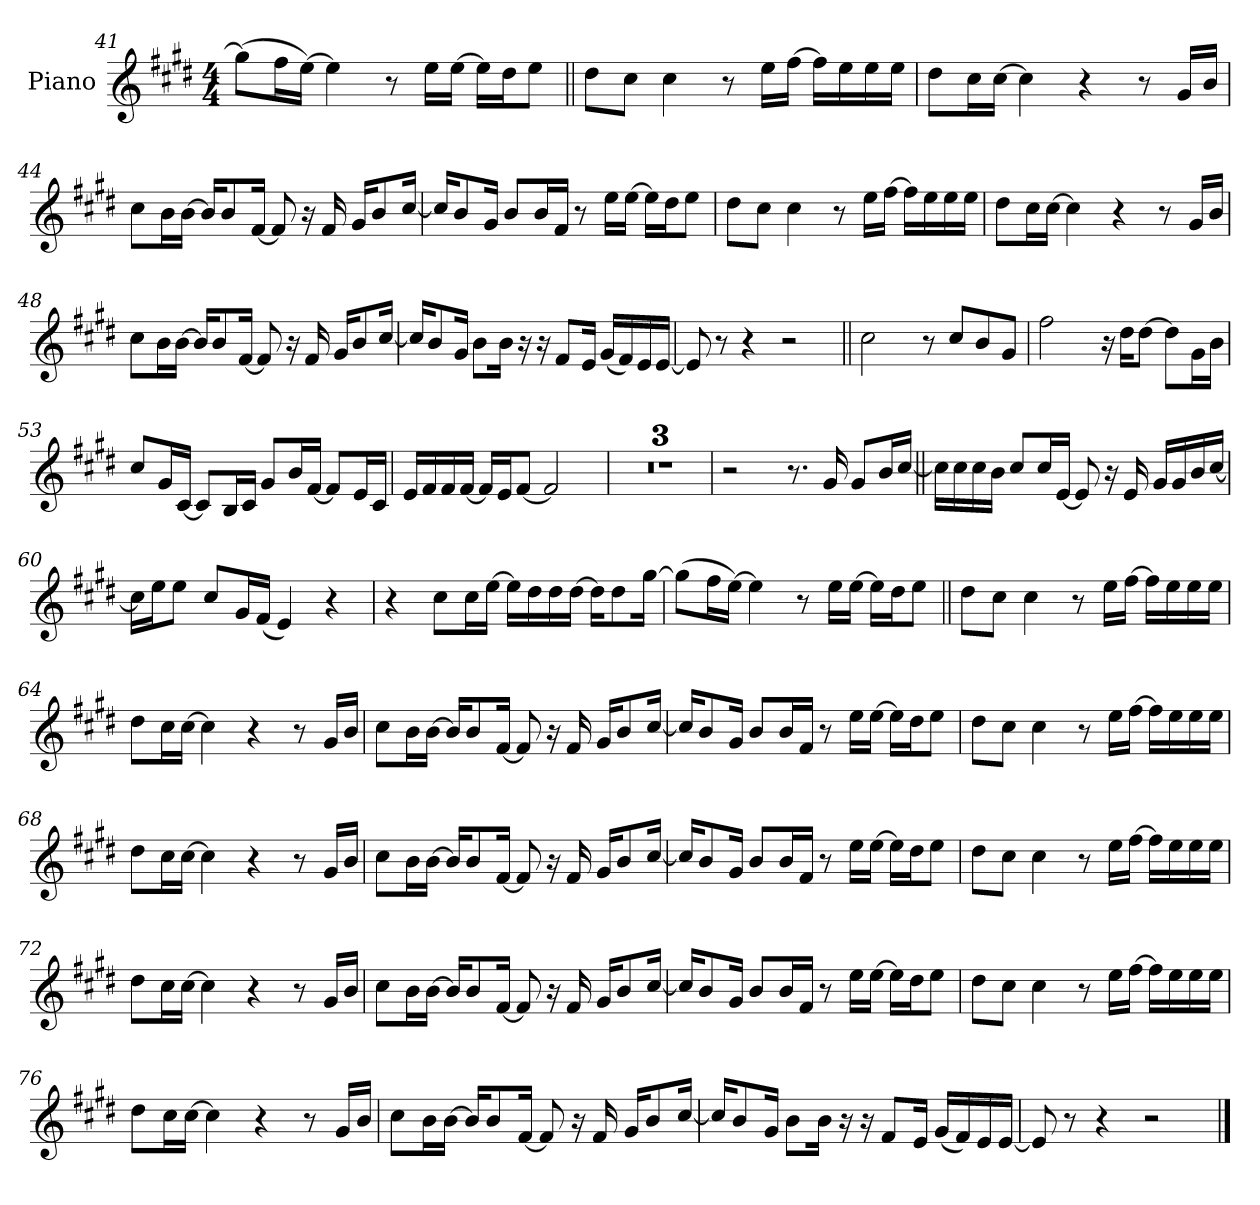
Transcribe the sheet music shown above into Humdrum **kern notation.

**kern
*part1
*staff1
*I"Piano
*I'Pno.
*clefG2
*k[f#c#g#d#]
*M4/4
=41
(8gg#L]
16ff#L
[16eeJJ)
4ee]
8r
16eeLL
[16eeJJ
16eeLL]
16dd#J
8eeJ
=42||
8dd#L
8cc#J
4cc#
8r
16eeLL
[16ff#JJ
16ff#LL]
16ee
16ee
16eeJJ
=43
8dd#L
16cc#L
[16cc#JJ
4cc#]
4r
8r
16g#LL
16bJJ
=44
8cc#L
16bL
[16bJJ
16bKL]
8b
[16f#Jk
8f#]
16r
16f#
16g#KL
8b
[16cc#Jk
=45
16cc#KL]
8b
16g#Jk
8bL
16bL
16f#JJ
8r
16eeLL
[16eeJJ
16eeLL]
16dd#J
8eeJ
=46
8dd#L
8cc#J
4cc#
8r
16eeLL
[16ff#JJ
16ff#LL]
16ee
16ee
16eeJJ
=47
8dd#L
16cc#L
[16cc#JJ
4cc#]
4r
8r
16g#LL
16bJJ
=48
8cc#L
16bL
[16bJJ
16bKL]
8b
[16f#Jk
8f#]
16r
16f#
16g#KL
8b
[16cc#Jk
=49
16cc#KL]
8b
16g#Jk
8bL
16bJk
16r
16r
8f#L
16eJk
(16g#LL
16f#)
16e
[16eJJ
=50
8e]
8r
4r
2r
=51||
2cc#!
8r
8cc#!L
8b!
8g#!J
=52
2ff#!
16r
16dd#!KL
[8dd#!J
8dd#!L]
16g#!L
16b!JJ
=53
8cc#!L
16g#!L
[16c#!JJ
8c#!L]
16B!L
16c#!JJ
8g#!L
16b!L
[16f#!JJ
8f#!L]
16e!L
16c#!JJ
=54
16e!LL
16f#!
16f#!
[16f#!JJ
16f#!LL]
16e!J
[8f#!J
2f#!]
=55
1r
=56
1r
=57
1r
=58
2r
8.r
16g#
8g#L
16bL
[16cc#JJ
=59||
16cc#LL]
16cc#
16cc#
16bJJ
8cc#L
16cc#L
[16eJJ
8e]
16r
16e
16g#LL
16g#
16b
[16cc#JJ
=60
16cc#LL]
16eeJ
8eeJ
8cc#L
16g#L
(16f#JJ
4e)
4r
=61
4r
8cc#L
16cc#L
[16eeJJ
16eeLL]
16dd#
16dd#
[16dd#JJ
16dd#KL]
8dd#
[16gg#Jk
=62
(8gg#L]
16ff#L
[16eeJJ)
4ee]
8r
16eeLL
[16eeJJ
16eeLL]
16dd#J
8eeJ
=63||
8dd#L
8cc#J
4cc#
8r
16eeLL
[16ff#JJ
16ff#LL]
16ee
16ee
16eeJJ
=64
8dd#L
16cc#L
[16cc#JJ
4cc#]
4r
8r
16g#LL
16bJJ
=65
8cc#L
16bL
[16bJJ
16bKL]
8b
[16f#Jk
8f#]
16r
16f#
16g#KL
8b
[16cc#Jk
=66
16cc#KL]
8b
16g#Jk
8bL
16bL
16f#JJ
8r
16eeLL
[16eeJJ
16eeLL]
16dd#J
8eeJ
=67
8dd#L
8cc#J
4cc#
8r
16eeLL
[16ff#JJ
16ff#LL]
16ee
16ee
16eeJJ
=68
8dd#L
16cc#L
[16cc#JJ
4cc#]
4r
8r
16g#LL
16bJJ
=69
8cc#L
16bL
[16bJJ
16bKL]
8b
[16f#Jk
8f#]
16r
16f#
16g#KL
8b
[16cc#Jk
=70
16cc#KL]
8b
16g#Jk
8bL
16bL
16f#JJ
8r
16eeLL
[16eeJJ
16eeLL]
16dd#J
8eeJ
=71
8dd#L
8cc#J
4cc#
8r
16eeLL
[16ff#JJ
16ff#LL]
16ee
16ee
16eeJJ
=72
8dd#L
16cc#L
[16cc#JJ
4cc#]
4r
8r
16g#LL
16bJJ
=73
8cc#L
16bL
[16bJJ
16bKL]
8b
[16f#Jk
8f#]
16r
16f#
16g#KL
8b
[16cc#Jk
=74
16cc#KL]
8b
16g#Jk
8bL
16bL
16f#JJ
8r
16eeLL
[16eeJJ
16eeLL]
16dd#J
8eeJ
=75
8dd#L
8cc#J
4cc#
8r
16eeLL
[16ff#JJ
16ff#LL]
16ee
16ee
16eeJJ
=76
8dd#L
16cc#L
[16cc#JJ
4cc#]
4r
8r
16g#LL
16bJJ
=77
8cc#L
16bL
[16bJJ
16bKL]
8b
[16f#Jk
8f#]
16r
16f#
16g#KL
8b
[16cc#Jk
=78
16cc#KL]
8b
16g#Jk
8bL
16bJk
16r
16r
8f#L
16eJk
(16g#LL
16f#)
16e
[16eJJ
=79
8e]
8r
4r
2r
==
*-
